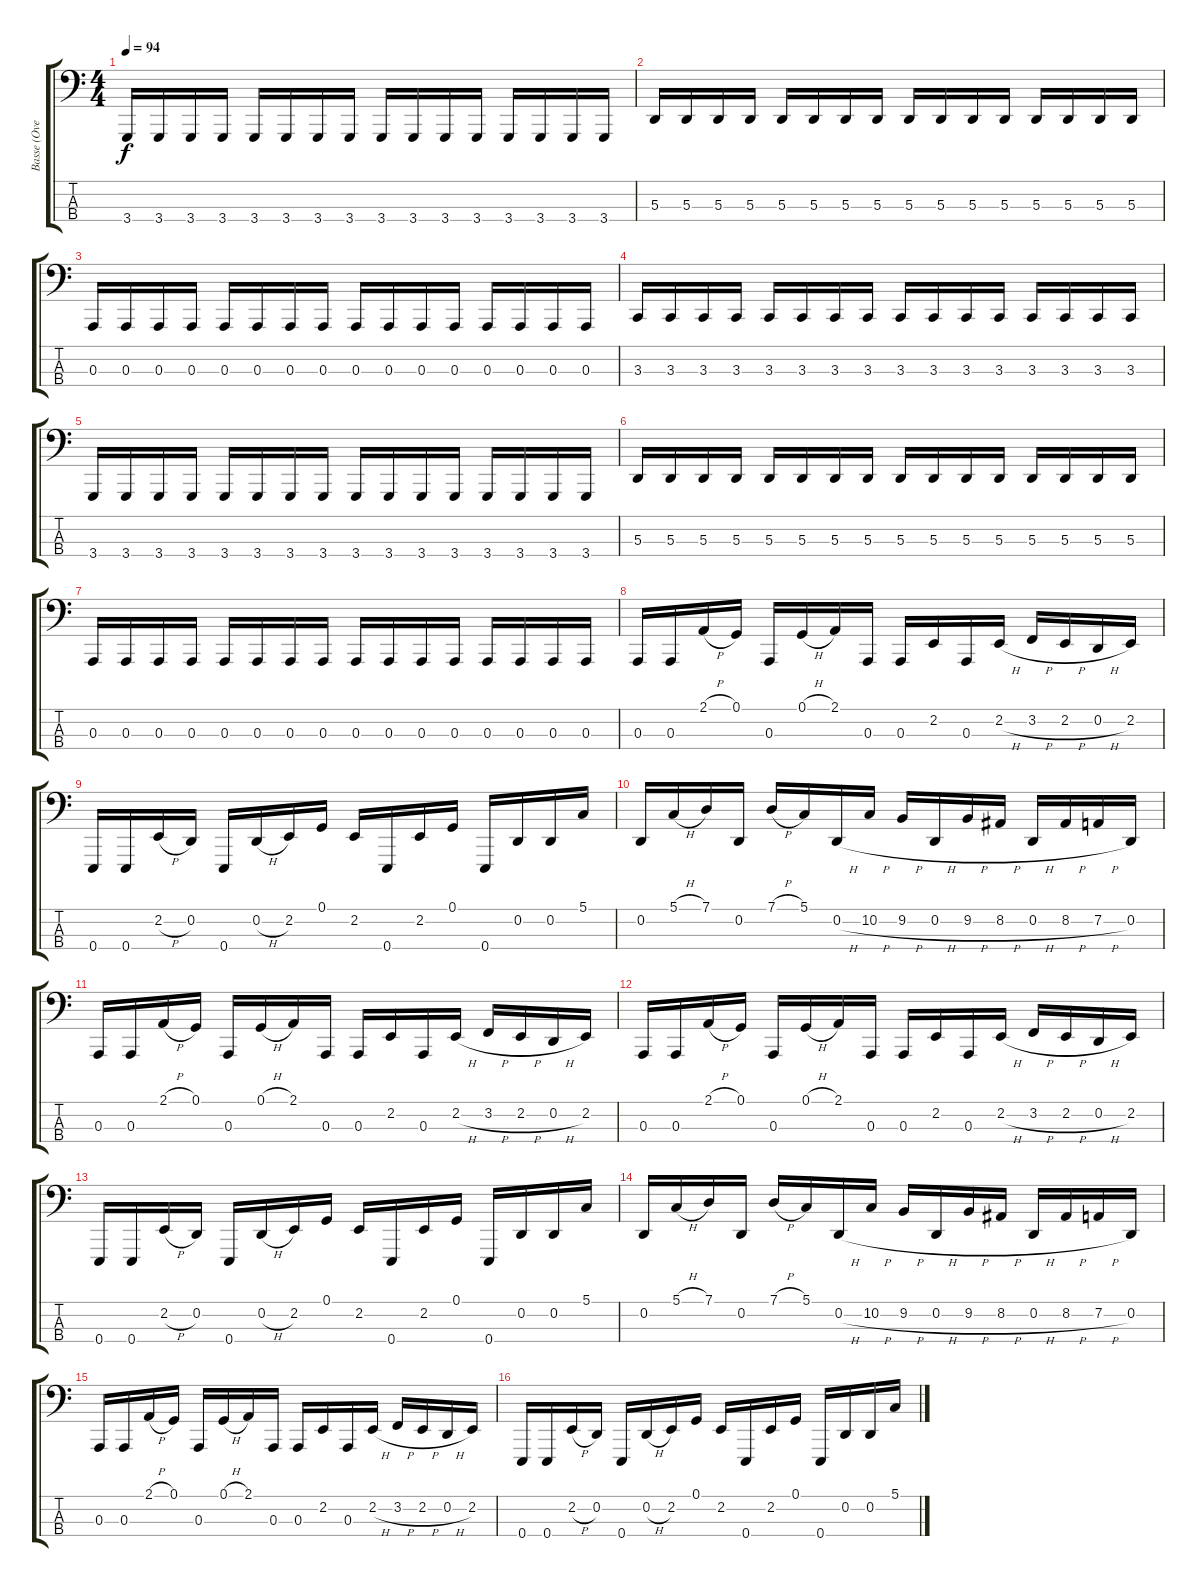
\track ("Basse (Overdub)" "Basse (Ove") {instrument lead1square}
\staff {score tabs}
\tuning (G2 D2 A1 E1) {hide}
\ts (4 4)
\tempo 94
\clef f4
\ks c
3.4.16{dy f} 3.4.16 3.4.16 3.4.16 3.4.16 3.4.16 3.4.16 3.4.16 3.4.16 3.4.16 3.4.16 3.4.16 3.4.16 3.4.16 3.4.16 3.4.16 |
5.3.16 5.3.16 5.3.16 5.3.16 5.3.16 5.3.16 5.3.16 5.3.16 5.3.16 5.3.16 5.3.16 5.3.16 5.3.16 5.3.16 5.3.16 5.3.16 |
0.3.16 0.3.16 0.3.16 0.3.16 0.3.16 0.3.16 0.3.16 0.3.16 0.3.16 0.3.16 0.3.16 0.3.16 0.3.16 0.3.16 0.3.16 0.3.16 |
3.3.16 3.3.16 3.3.16 3.3.16 3.3.16 3.3.16 3.3.16 3.3.16 3.3.16 3.3.16 3.3.16 3.3.16 3.3.16 3.3.16 3.3.16 3.3.16 |
3.4.16 3.4.16 3.4.16 3.4.16 3.4.16 3.4.16 3.4.16 3.4.16 3.4.16 3.4.16 3.4.16 3.4.16 3.4.16 3.4.16 3.4.16 3.4.16 |
5.3.16 5.3.16 5.3.16 5.3.16 5.3.16 5.3.16 5.3.16 5.3.16 5.3.16 5.3.16 5.3.16 5.3.16 5.3.16 5.3.16 5.3.16 5.3.16 |
0.3.16 0.3.16 0.3.16 0.3.16 0.3.16 0.3.16 0.3.16 0.3.16 0.3.16 0.3.16 0.3.16 0.3.16 0.3.16 0.3.16 0.3.16 0.3.16 |
0.3.16 0.3.16 2.1{h}.16 0.1.16 0.3.16 0.1{h}.16 2.1.16 0.3.16 0.3.16 2.2.16 0.3.16 2.2{h}.16 3.2{h}.16 2.2{h}.16 0.2{h}.16 2.2.16 |
0.4.16 0.4.16 2.2{h}.16 0.2.16 0.4.16 0.2{h}.16 2.2.16 0.1.16 2.2.16 0.4.16 2.2.16 0.1.16 0.4.16 0.2.16 0.2.16 5.1.16 |
0.2.16 5.1{h}.16 7.1.16 0.2.16 7.1{h}.16 5.1.16 0.2{h}.16 10.2{h}.16 9.2{h}.16 0.2{h}.16 9.2{h}.16 8.2{h}.16 0.2{h}.16 8.2{h}.16 7.2{h}.16 0.2.16 |
0.3.16 0.3.16 2.1{h}.16 0.1.16 0.3.16 0.1{h}.16 2.1.16 0.3.16 0.3.16 2.2.16 0.3.16 2.2{h}.16 3.2{h}.16 2.2{h}.16 0.2{h}.16 2.2.16 |
0.3.16 0.3.16 2.1{h}.16 0.1.16 0.3.16 0.1{h}.16 2.1.16 0.3.16 0.3.16 2.2.16 0.3.16 2.2{h}.16 3.2{h}.16 2.2{h}.16 0.2{h}.16 2.2.16 |
0.4.16 0.4.16 2.2{h}.16 0.2.16 0.4.16 0.2{h}.16 2.2.16 0.1.16 2.2.16 0.4.16 2.2.16 0.1.16 0.4.16 0.2.16 0.2.16 5.1.16 |
0.2.16 5.1{h}.16 7.1.16 0.2.16 7.1{h}.16 5.1.16 0.2{h}.16 10.2{h}.16 9.2{h}.16 0.2{h}.16 9.2{h}.16 8.2{h}.16 0.2{h}.16 8.2{h}.16 7.2{h}.16 0.2.16 |
0.3.16 0.3.16 2.1{h}.16 0.1.16 0.3.16 0.1{h}.16 2.1.16 0.3.16 0.3.16 2.2.16 0.3.16 2.2{h}.16 3.2{h}.16 2.2{h}.16 0.2{h}.16 2.2.16 |
0.4.16 0.4.16 2.2{h}.16 0.2.16 0.4.16 0.2{h}.16 2.2.16 0.1.16 2.2.16 0.4.16 2.2.16 0.1.16 0.4.16 0.2.16 0.2.16 5.1.16
